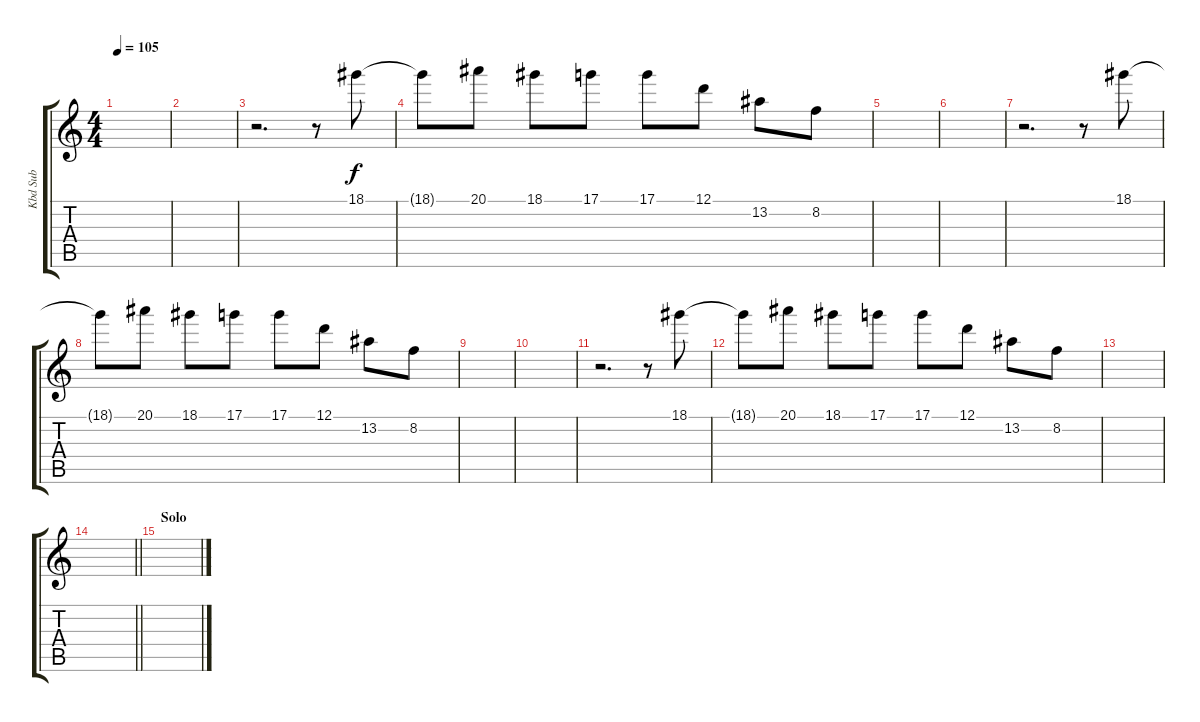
\track ("Kbd Sub" "Kbd Sub") {instrument lead1square}
\staff {score tabs}
\tuning (D5 A4 F4 C4 G3 D3) {hide}
\ts (4 4)
\tempo 105
\clef g2
\ks c
|
|
r.2{d} r.8 18.1.8 |
18.1{t}.8 20.1.8 18.1.8 17.1.8 17.1.8 12.1.8 13.2.8 8.2.8 |
|
|
r.2{d} r.8 18.1.8 |
18.1{t}.8 20.1.8 18.1.8 17.1.8 17.1.8 12.1.8 13.2.8 8.2.8 |
|
|
r.2{d} r.8 18.1.8 |
18.1{t}.8 20.1.8 18.1.8 17.1.8 17.1.8 12.1.8 13.2.8 8.2.8 |
|
\barLineRight lightlight
|
\section ("" "Solo")
